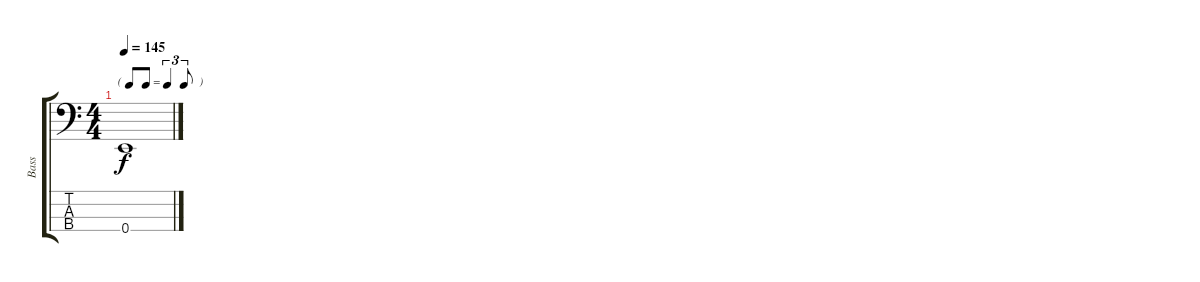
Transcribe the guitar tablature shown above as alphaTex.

\track ("Bass" "Bass") {instrument electricbassfinger}
\staff {score tabs}
\tuning (G2 D2 A1 E1) {hide}
\ts (4 4)
\tf triplet8th
\tempo 145
\clef f4
\ks c
0.4{t}.1{dy f}
